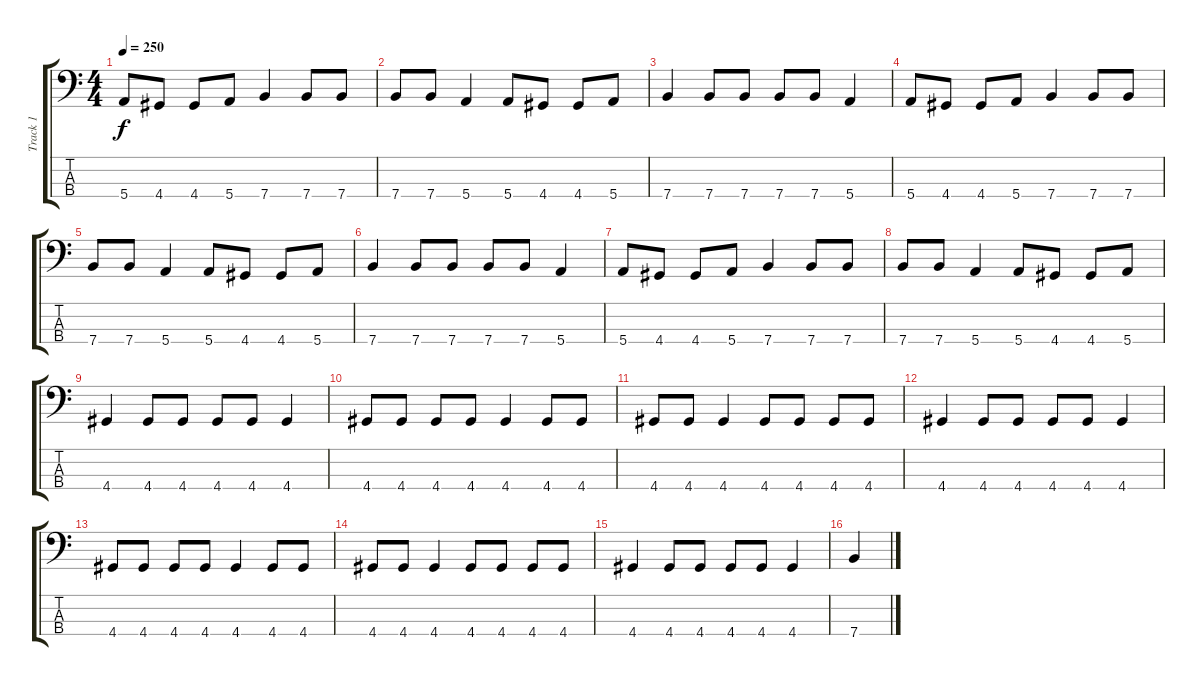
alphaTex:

\track ("Track 1" "Track 1") {instrument electricbasspick}
\staff {score tabs}
\tuning (G2 D2 A1 E1) {hide}
\ts (4 4)
\tempo 250
\clef f4
\ks c
5.4.8{dy f} 4.4.8 4.4.8 5.4.8 7.4.4 7.4.8 7.4.8 |
7.4.8 7.4.8 5.4.4 5.4.8 4.4.8 4.4.8 5.4.8 |
7.4.4 7.4.8 7.4.8 7.4.8 7.4.8 5.4.4 |
5.4.8 4.4.8 4.4.8 5.4.8 7.4.4 7.4.8 7.4.8 |
7.4.8 7.4.8 5.4.4 5.4.8 4.4.8 4.4.8 5.4.8 |
7.4.4 7.4.8 7.4.8 7.4.8 7.4.8 5.4.4 |
5.4.8 4.4.8 4.4.8 5.4.8 7.4.4 7.4.8 7.4.8 |
7.4.8 7.4.8 5.4.4 5.4.8 4.4.8 4.4.8 5.4.8 |
4.4.4 4.4.8 4.4.8 4.4.8 4.4.8 4.4.4 |
4.4.8 4.4.8 4.4.8 4.4.8 4.4.4 4.4.8 4.4.8 |
4.4.8 4.4.8 4.4.4 4.4.8 4.4.8 4.4.8 4.4.8 |
4.4.4 4.4.8 4.4.8 4.4.8 4.4.8 4.4.4 |
4.4.8 4.4.8 4.4.8 4.4.8 4.4.4 4.4.8 4.4.8 |
4.4.8 4.4.8 4.4.4 4.4.8 4.4.8 4.4.8 4.4.8 |
4.4.4 4.4.8 4.4.8 4.4.8 4.4.8 4.4.4 |
7.4.4
